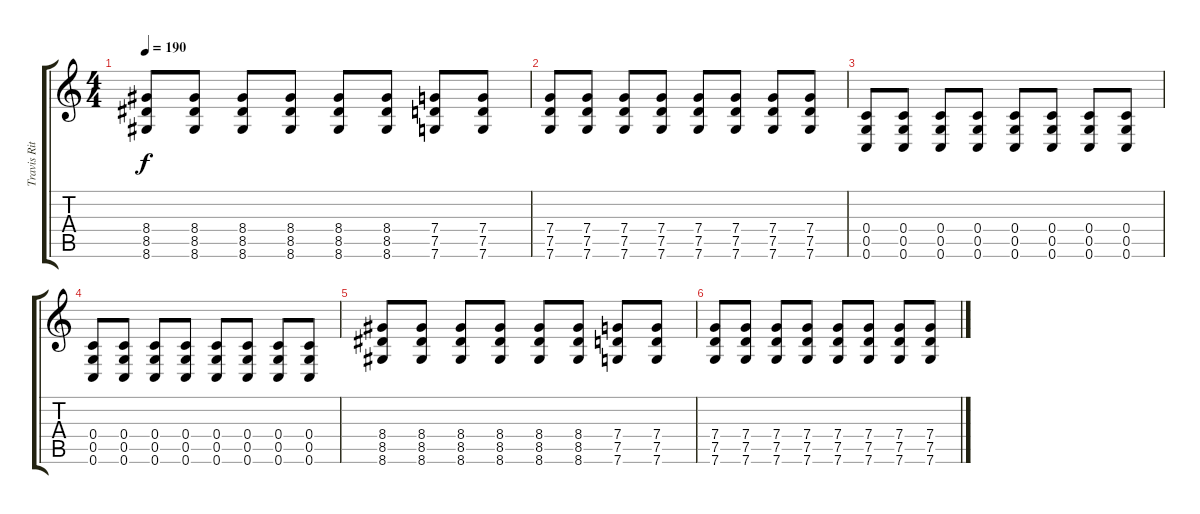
\track ("Travis Ritcher" "Travis Rit") {instrument distortionguitar}
\staff {score tabs}
\tuning (D4 A3 F3 C3 G2 C2) {hide}
\ts (4 4)
\tempo 190
\clef g2
\ks c
(8.4 8.5 8.6).8{dy f} (8.4 8.5 8.6).8 (8.4 8.5 8.6).8 (8.4 8.5 8.6).8 (8.4 8.5 8.6).8 (8.4 8.5 8.6).8 (7.4 7.5 7.6).8 (7.4 7.5 7.6).8 |
(7.4 7.5 7.6).8 (7.4 7.5 7.6).8 (7.4 7.5 7.6).8 (7.4 7.5 7.6).8 (7.4 7.5 7.6).8 (7.4 7.5 7.6).8 (7.4 7.5 7.6).8 (7.4 7.5 7.6).8 |
(0.4 0.5 0.6).8 (0.4 0.5 0.6).8 (0.4 0.5 0.6).8 (0.4 0.5 0.6).8 (0.4 0.5 0.6).8 (0.4 0.5 0.6).8 (0.4 0.5 0.6).8 (0.4 0.5 0.6).8 |
(0.4 0.5 0.6).8 (0.4 0.5 0.6).8 (0.4 0.5 0.6).8 (0.4 0.5 0.6).8 (0.4 0.5 0.6).8 (0.4 0.5 0.6).8 (0.4 0.5 0.6).8 (0.4 0.5 0.6).8 |
(8.4 8.5 8.6).8 (8.4 8.5 8.6).8 (8.4 8.5 8.6).8 (8.4 8.5 8.6).8 (8.4 8.5 8.6).8 (8.4 8.5 8.6).8 (7.4 7.5 7.6).8 (7.4 7.5 7.6).8 |
(7.4 7.5 7.6).8 (7.4 7.5 7.6).8 (7.4 7.5 7.6).8 (7.4 7.5 7.6).8 (7.4 7.5 7.6).8 (7.4 7.5 7.6).8 (7.4 7.5 7.6).8 (7.4 7.5 7.6).8
